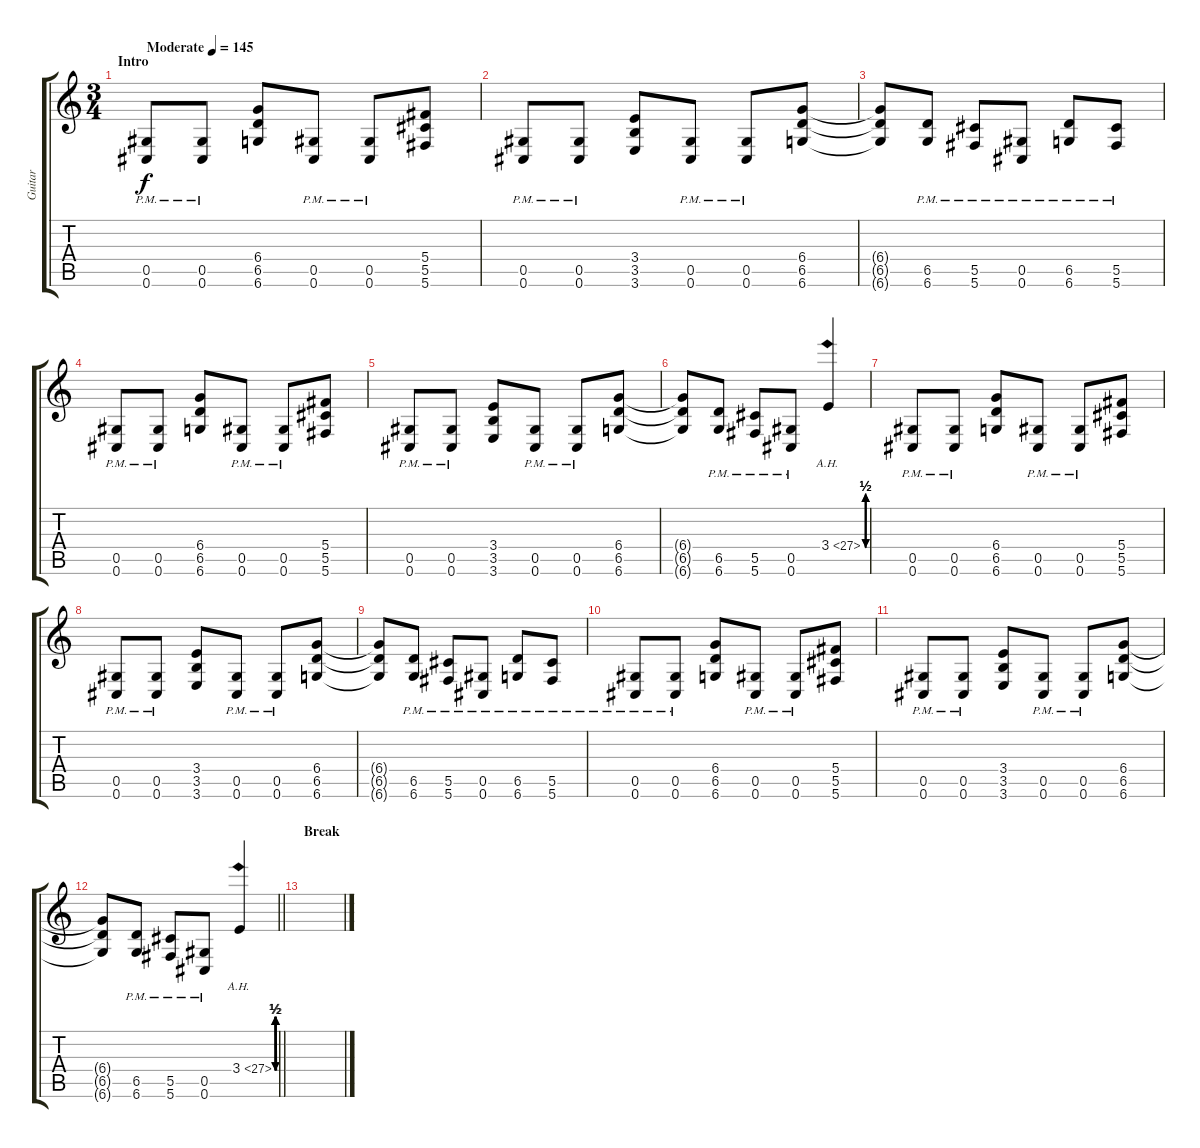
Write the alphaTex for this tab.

\track ("Guitar" "Guitar") {instrument distortionguitar}
\staff {score tabs}
\tuning (Eb4 Bb3 Gb3 Db3 Ab2 Db2) {hide}
\ts (3 4)
\section ("" "Intro")
\tempo (145 "Moderate")
\clef g2
\ks c
(0.5{pm} 0.6{pm}).8{dy f instrument distortionguitar} (0.5{pm} 0.6{pm}).8 (6.4 6.5 6.6).8 (0.5{pm} 0.6{pm}).8 (0.5{pm} 0.6{pm}).8 (5.4 5.5 5.6).8 |
(0.5{pm} 0.6{pm}).8 (0.5{pm} 0.6{pm}).8 (3.4 3.5 3.6).8 (0.5{pm} 0.6{pm}).8 (0.5{pm} 0.6{pm}).8 (6.4 6.5 6.6).8 |
(6.4{t} 6.5{t} 6.6{t}).8 (6.5 6.6{pm}).8 (5.5 5.6{pm}).8 (0.5 0.6{pm}).8 (6.5 6.6{pm}).8 (5.5 5.6{pm}).8 |
(0.5{pm} 0.6{pm}).8 (0.5{pm} 0.6{pm}).8 (6.4 6.5 6.6).8 (0.5{pm} 0.6{pm}).8 (0.5{pm} 0.6{pm}).8 (5.4 5.5 5.6).8 |
(0.5{pm} 0.6{pm}).8 (0.5{pm} 0.6{pm}).8 (3.4 3.5 3.6).8 (0.5{pm} 0.6{pm}).8 (0.5{pm} 0.6{pm}).8 (6.4 6.5 6.6).8 |
(6.4{t} 6.5{t} 6.6{t}).8 (6.5{pm} 6.6{pm}).8 (5.5{pm} 5.6{pm}).8 (0.5{pm} 0.6{pm}).8 3.4{be (custom 0 0 15 2 30 0 39 2 50 0 60 2) ah 24}.4 |
(0.5{pm} 0.6{pm}).8 (0.5{pm} 0.6{pm}).8 (6.4 6.5 6.6).8 (0.5{pm} 0.6{pm}).8 (0.5{pm} 0.6{pm}).8 (5.4 5.5 5.6).8 |
(0.5{pm} 0.6{pm}).8 (0.5{pm} 0.6{pm}).8 (3.4 3.5 3.6).8 (0.5{pm} 0.6{pm}).8 (0.5{pm} 0.6{pm}).8 (6.4 6.5 6.6).8 |
(6.4{t} 6.5{t} 6.6{t}).8 (6.5 6.6{pm}).8 (5.5 5.6{pm}).8 (0.5 0.6{pm}).8 (6.5 6.6{pm}).8 (5.5 5.6{pm}).8 |
(0.5{pm} 0.6{pm}).8 (0.5{pm} 0.6{pm}).8 (6.4 6.5 6.6).8 (0.5{pm} 0.6{pm}).8 (0.5{pm} 0.6{pm}).8 (5.4 5.5 5.6).8 |
(0.5{pm} 0.6{pm}).8 (0.5{pm} 0.6{pm}).8 (3.4 3.5 3.6).8 (0.5{pm} 0.6{pm}).8 (0.5{pm} 0.6{pm}).8 (6.4 6.5 6.6).8 |
\barLineRight lightlight
(6.4{t} 6.5{t} 6.6{t}).8 (6.5{pm} 6.6{pm}).8 (5.5{pm} 5.6{pm}).8 (0.5{pm} 0.6{pm}).8 3.4{be (custom 0 0 15 2 30 0 39 2 50 0 60 2) ah 24}.4 |
\section ("" "Break")
